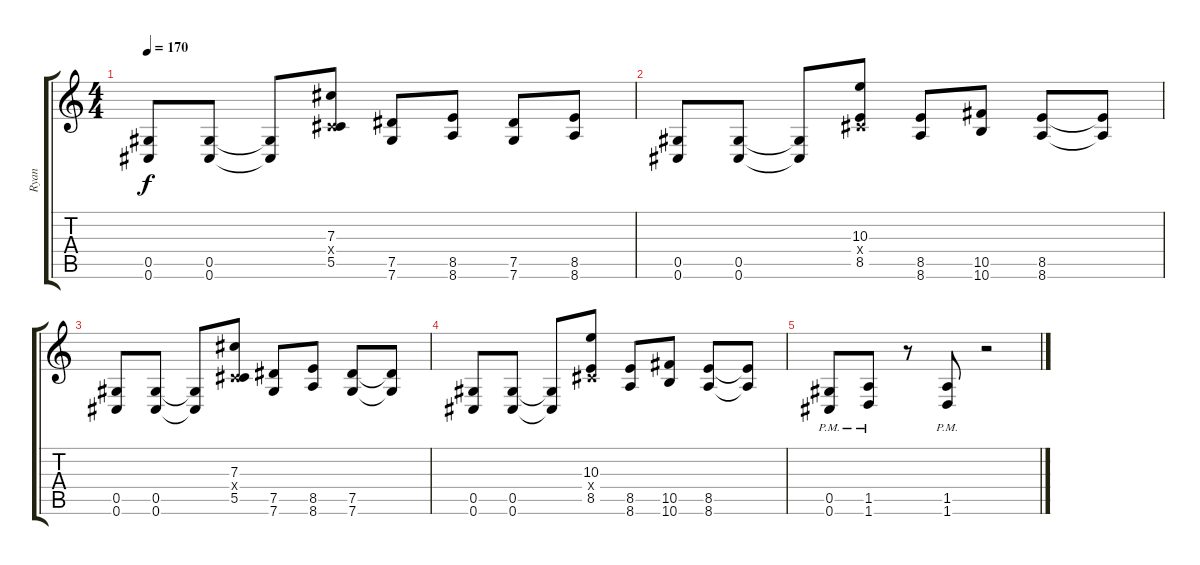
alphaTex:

\track ("Ryan" "Ryan") {instrument distortionguitar}
\staff {score tabs}
\tuning (Eb4 Bb3 Gb3 Db3 Ab2 Db2) {hide}
\ts (4 4)
\tempo 170
\clef g2
\ks c
(0.5 0.6).8{dy f} (0.5 0.6).8 (0.5{t} 0.6{t}).8 (7.3 0.4{x} 5.5).8 (7.5 7.6).8 (8.5 8.6).8 (7.5 7.6).8 (8.5 8.6).8 |
(0.5 0.6).8 (0.5 0.6).8 (0.5{t} 0.6{t}).8 (10.3 0.4{x} 8.5).8 (8.5 8.6).8 (10.5 10.6).8 (8.5 8.6).8 (8.5{t} 8.6{t}).8 |
(0.5 0.6).8 (0.5 0.6).8 (0.5{t} 0.6{t}).8 (7.3 0.4{x} 5.5).8 (7.5 7.6).8 (8.5 8.6).8 (7.5 7.6).8 (7.5{t} 7.6{t}).8 |
(0.5 0.6).8 (0.5 0.6).8 (0.5{t} 0.6{t}).8 (10.3 0.4{x} 8.5).8 (8.5 8.6).8 (10.5 10.6).8 (8.5 8.6).8 (8.5{t} 8.6{t}).8 |
(0.5{pm} 0.6{pm}).8 (1.5{pm} 1.6{pm}).8 r.8 (1.5{pm} 1.6{pm}).8 r.2
